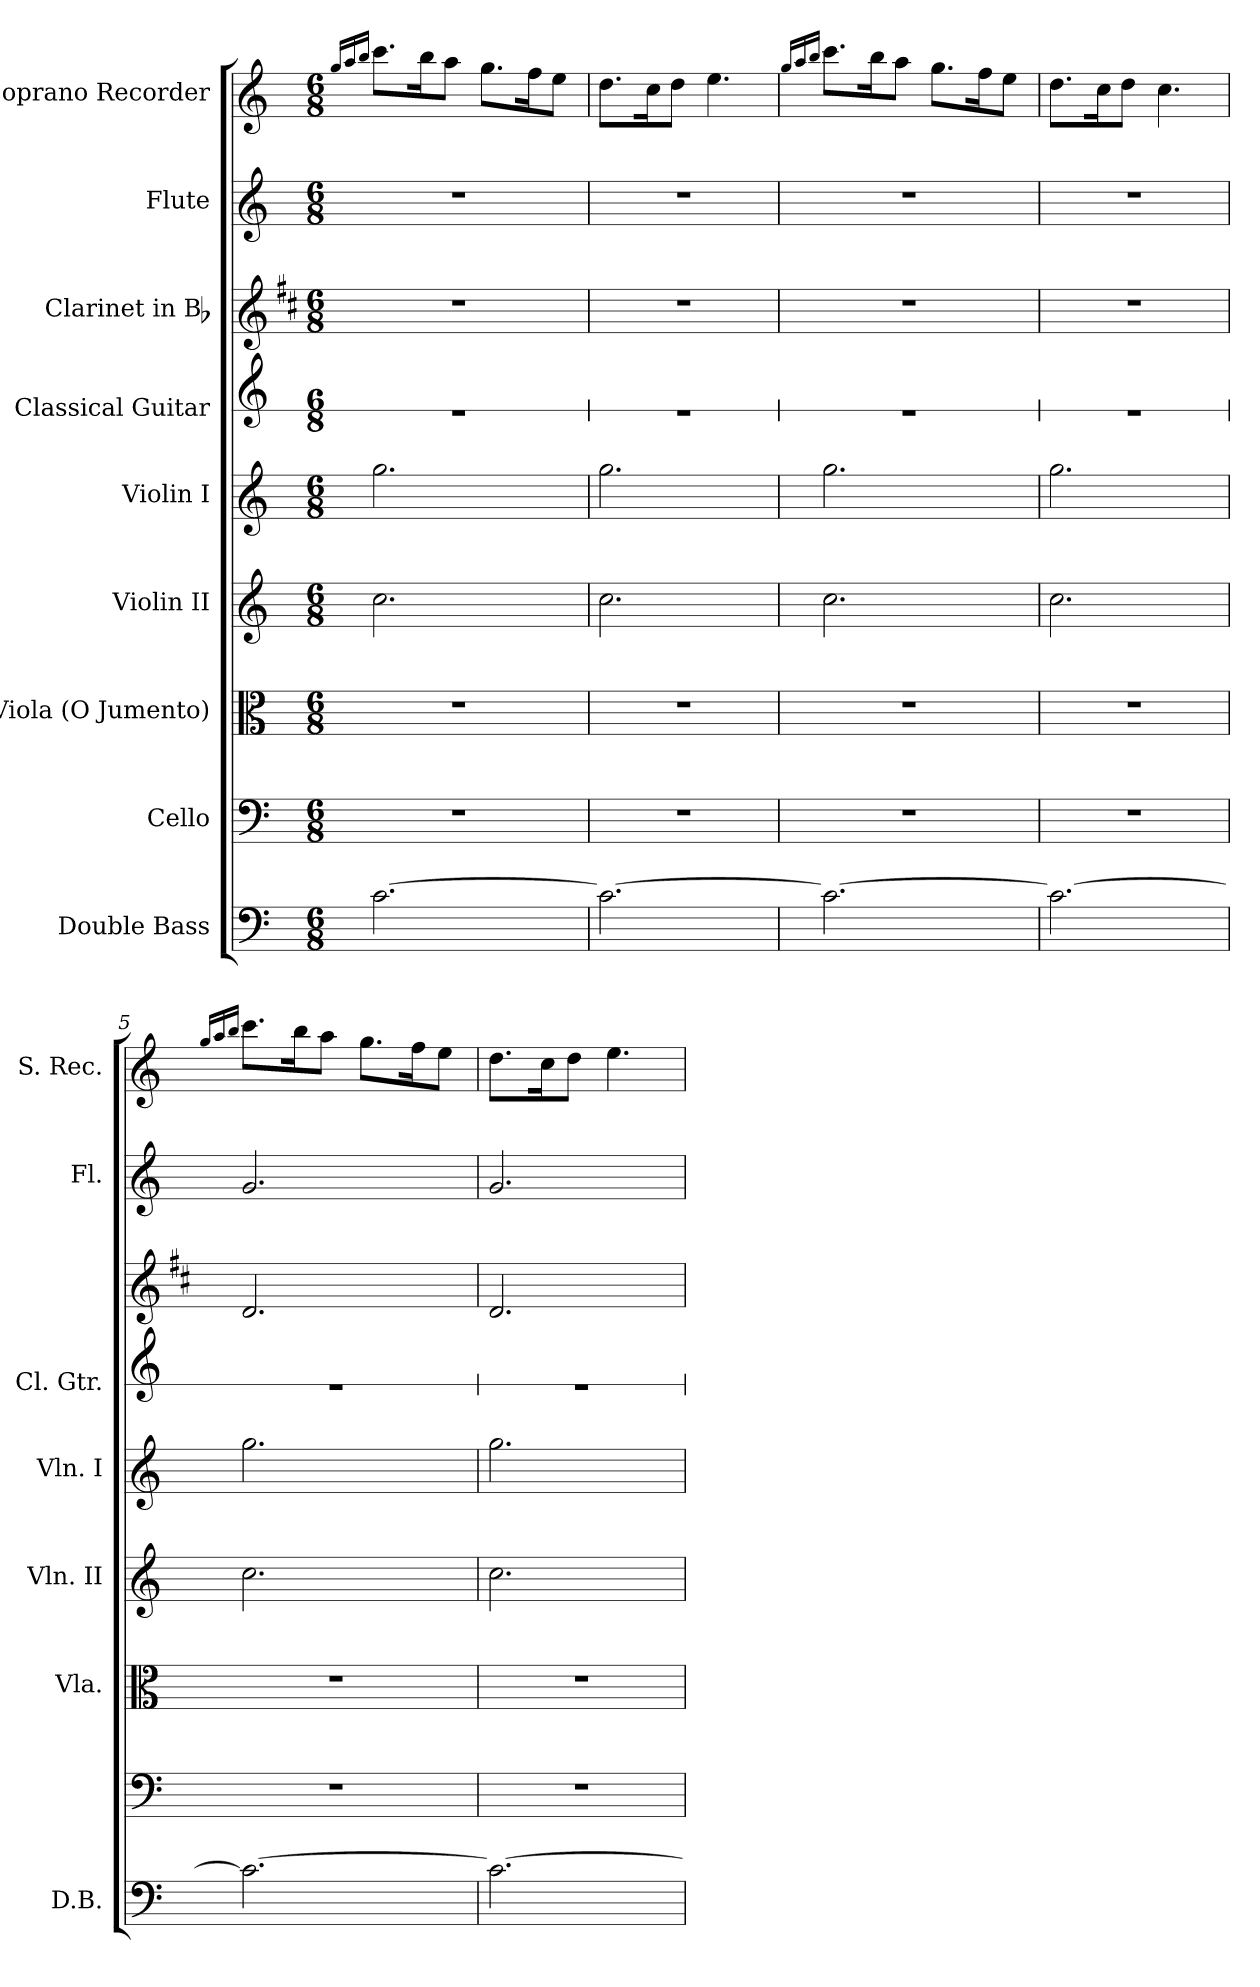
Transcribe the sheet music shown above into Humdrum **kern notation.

**kern	**kern	**kern	**kern	**kern	**kern	**kern	**kern	**kern
*part9	*part8	*part7	*part6	*part5	*part4	*part3	*part2	*part1
*staff9	*staff8	*staff7	*staff6	*staff5	*staff4	*staff3	*staff2	*staff1
*I"Double Bass	*I"Cello	*I"Viola (O Jumento)	*I"Violin II	*I"Violin I	*I"Classical Guitar	*I"Clarinet in Bb	*I"Flute	*I"Soprano Recorder
*I'D.B.	*	*I'Vla.	*I'Vln. II	*I'Vln. I	*I'Cl. Gtr.	*	*I'Fl.	*I'S. Rec.
*	*	*	*	*	*stria1	*	*	*
*clefF4	*clefF4	*clefC3	*clefG2	*clefG2	*clefG2	*clefG2	*clefG2	*clefG2
*ITrd7c12	*	*	*	*	*ITrd7c12	*ITrd1c2	*	*ITrd-7c-12
*k[]	*k[]	*k[]	*k[]	*k[]	*k[]	*k[]	*k[]	*k[]
*C:	*C:	*C:	*C:	*C:	*C:	*C:	*C:	*C:
*M6/8	*M6/8	*M6/8	*M6/8	*M6/8	*M6/8	*M6/8	*M6/8	*M6/8
=1	=1	=1	=1	=1	=1	=1	=1	=1
.	.	.	.	.	.	.	.	16qggg/LL
.	.	.	.	.	.	.	.	16qaaa/
.	.	.	.	.	.	.	.	16qbbb/JJ
[2.C\	2.r	2.r	2.cc\	2.gg\	2.r	2.r	2.r	8.cccc\L
.	.	.	.	.	.	.	.	16bbb\k
.	.	.	.	.	.	.	.	8aaa\J
.	.	.	.	.	.	.	.	8.ggg\L
.	.	.	.	.	.	.	.	16fff\k
.	.	.	.	.	.	.	.	8eee\J
=2	=2	=2	=2	=2	=2	=2	=2	=2
2.C\_	2.r	2.r	2.cc\	2.gg\	2.r	2.r	2.r	8.ddd\L
.	.	.	.	.	.	.	.	16ccc\k
.	.	.	.	.	.	.	.	8ddd\J
.	.	.	.	.	.	.	.	4.eee\
=3	=3	=3	=3	=3	=3	=3	=3	=3
.	.	.	.	.	.	.	.	16qggg/LL
.	.	.	.	.	.	.	.	16qaaa/
.	.	.	.	.	.	.	.	16qbbb/JJ
2.C\_	2.r	2.r	2.cc\	2.gg\	2.r	2.r	2.r	8.cccc\L
.	.	.	.	.	.	.	.	16bbb\k
.	.	.	.	.	.	.	.	8aaa\J
.	.	.	.	.	.	.	.	8.ggg\L
.	.	.	.	.	.	.	.	16fff\k
.	.	.	.	.	.	.	.	8eee\J
=4	=4	=4	=4	=4	=4	=4	=4	=4
2.C\_	2.r	2.r	2.cc\	2.gg\	2.r	2.r	2.r	8.ddd\L
.	.	.	.	.	.	.	.	16ccc\k
.	.	.	.	.	.	.	.	8ddd\J
.	.	.	.	.	.	.	.	4.ccc\
=5	=5	=5	=5	=5	=5	=5	=5	=5
.	.	.	.	.	.	.	.	16qggg/LL
.	.	.	.	.	.	.	.	16qaaa/
.	.	.	.	.	.	.	.	16qbbb/JJ
2.C\_	2.r	2.r	2.cc\	2.gg\	2.r	2.c/	2.g/	8.cccc\L
.	.	.	.	.	.	.	.	16bbb\k
.	.	.	.	.	.	.	.	8aaa\J
.	.	.	.	.	.	.	.	8.ggg\L
.	.	.	.	.	.	.	.	16fff\k
.	.	.	.	.	.	.	.	8eee\J
!!LO:PB:g=z
=6	=6	=6	=6	=6	=6	=6	=6	=6
2.C\_	2.r	2.r	2.cc\	2.gg\	2.r	2.c/	2.g/	8.ddd\L
.	.	.	.	.	.	.	.	16ccc\k
.	.	.	.	.	.	.	.	8ddd\J
.	.	.	.	.	.	.	.	4.eee\
=	=	=	=	=	=	=	=	=
*-	*-	*-	*-	*-	*-	*-	*-	*-
